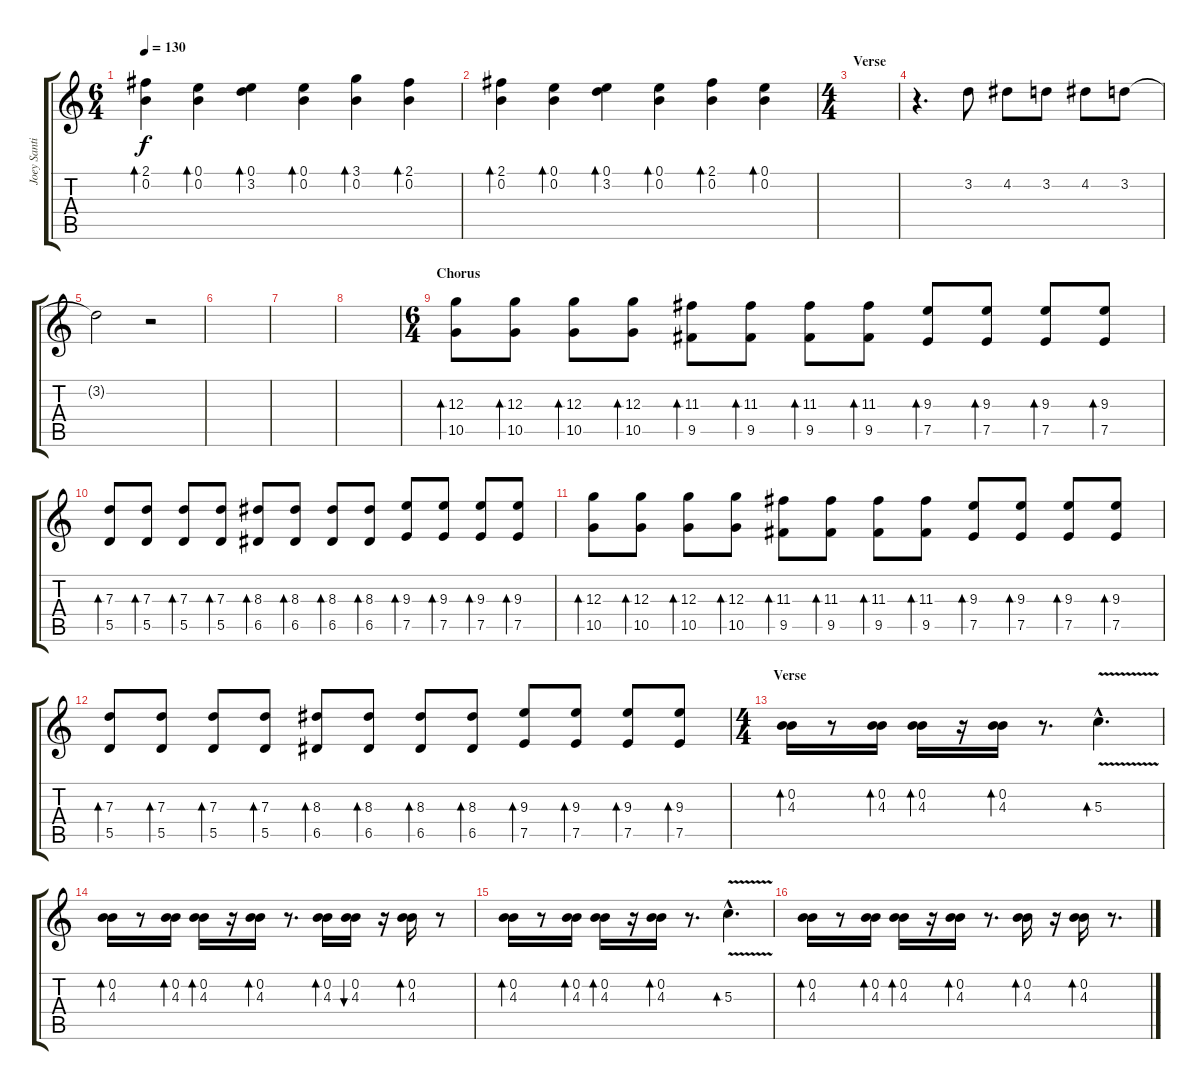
\track ("Joey Santiago" "Joey Santi") {instrument distortionguitar}
\staff {score tabs}
\tuning (E4 B3 G3 D3 A2 E2) {hide}
\ts (6 4)
\tempo 130
\clef g2
\ks c
(2.1 0.2).4{bd 60 dy f instrument distortionguitar} (0.1 0.2).4{bd 60} (0.1 3.2).4{bd 60} (0.1 0.2).4{bd 60} (3.1 0.2).4{bd 60} (2.1 0.2).4{bd 60} |
(2.1 0.2).4{bd 60} (0.1 0.2).4{bd 60} (0.1 3.2).4{bd 60} (0.1 0.2).4{bd 60} (2.1 0.2).4{bd 60} (0.1 0.2).4{bd 60} |
\ts (4 4)
\section ("" "Verse")
|
r.4{d} 3.2.8 4.2.8 3.2.8 4.2.8 3.2.8 |
3.2{t}.2 r.2 |
|
|
|
\ts (6 4)
\section ("" "Chorus")
(12.3 10.5).8{bd 60} (12.3 10.5).8{bd 60} (12.3 10.5).8{bd 60} (12.3 10.5).8{bd 60} (11.3 9.5).8{bd 60} (11.3 9.5).8{bd 60} (11.3 9.5).8{bd 60} (11.3 9.5).8{bd 60} (9.3 7.5).8{bd 60} (9.3 7.5).8{bd 60} (9.3 7.5).8{bd 60} (9.3 7.5).8{bd 60} |
(7.3 5.5).8{bd 60} (7.3 5.5).8{bd 60} (7.3 5.5).8{bd 60} (7.3 5.5).8{bd 60} (8.3 6.5).8{bd 60} (8.3 6.5).8{bd 60} (8.3 6.5).8{bd 60} (8.3 6.5).8{bd 60} (9.3 7.5).8{bd 60} (9.3 7.5).8{bd 60} (9.3 7.5).8{bd 60} (9.3 7.5).8{bd 60} |
(12.3 10.5).8{bd 60} (12.3 10.5).8{bd 60} (12.3 10.5).8{bd 60} (12.3 10.5).8{bd 60} (11.3 9.5).8{bd 60} (11.3 9.5).8{bd 60} (11.3 9.5).8{bd 60} (11.3 9.5).8{bd 60} (9.3 7.5).8{bd 60} (9.3 7.5).8{bd 60} (9.3 7.5).8{bd 60} (9.3 7.5).8{bd 60} |
(7.3 5.5).8{bd 60} (7.3 5.5).8{bd 60} (7.3 5.5).8{bd 60} (7.3 5.5).8{bd 60} (8.3 6.5).8{bd 60} (8.3 6.5).8{bd 60} (8.3 6.5).8{bd 60} (8.3 6.5).8{bd 60} (9.3 7.5).8{bd 60} (9.3 7.5).8{bd 60} (9.3 7.5).8{bd 60} (9.3 7.5).8{bd 60} |
\ts (4 4)
\section ("" "Verse")
(0.2 4.3).16{bd 60} r.8 (0.2 4.3).16{bd 60} (0.2 4.3).16{bd 60} r.16 (0.2 4.3).16{bd 60} r.8{d} 5.3{v hac}.4{d bd 60} |
(0.2 4.3).16{bd 60} r.8 (0.2 4.3).16{bd 60} (0.2 4.3).16{bd 60} r.16 (0.2 4.3).16{bd 60} r.8{d} (0.2 4.3).16{bd 60} (0.2 4.3).16{bu 60} r.16 (0.2 4.3).16{bd 60} r.8 |
(0.2 4.3).16{bd 60} r.8 (0.2 4.3).16{bd 60} (0.2 4.3).16{bd 60} r.16 (0.2 4.3).16{bd 60} r.8{d} 5.3{v hac}.4{d bd 60} |
(0.2 4.3).16{bd 60} r.8 (0.2 4.3).16{bd 60} (0.2 4.3).16{bd 60} r.16 (0.2 4.3).16{bd 60} r.8{d} (0.2 4.3).16{bd 60} r.16 (0.2 4.3).16{bd 60} r.8{d}
